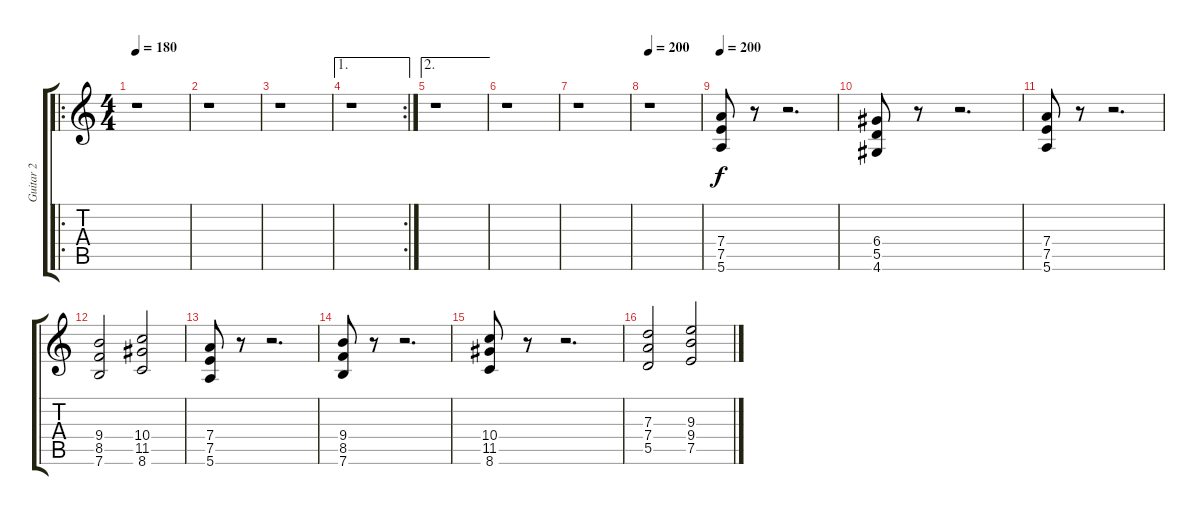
\track ("Guitar 2" "Guitar 2") {instrument distortionguitar}
\staff {score tabs}
\tuning (E4 B3 G3 D3 A2 E2) {hide}
\ro
\ts (4 4)
\tempo 180
\clef g2
\ks c
r.1{dy fff} |
r.1 |
r.1 |
\ae 1
\rc 2
r.1 |
\ae 2
r.1 |
r.1 |
r.1 |
\tempo 200
r.1 |
\tempo 200
(7.4 7.5 5.6).8{dy f} r.8 r.2{d} |
(6.4 5.5 4.6).8 r.8 r.2{d} |
(7.4 7.5 5.6).8 r.8 r.2{d} |
(9.4 8.5 7.6).2 (10.4 11.5 8.6).2 |
(7.4 7.5 5.6).8 r.8 r.2{d} |
(9.4 8.5 7.6).8 r.8 r.2{d} |
(10.4 11.5 8.6).8 r.8 r.2{d} |
(7.3 7.4 5.5).2 (9.3 9.4 7.5).2
